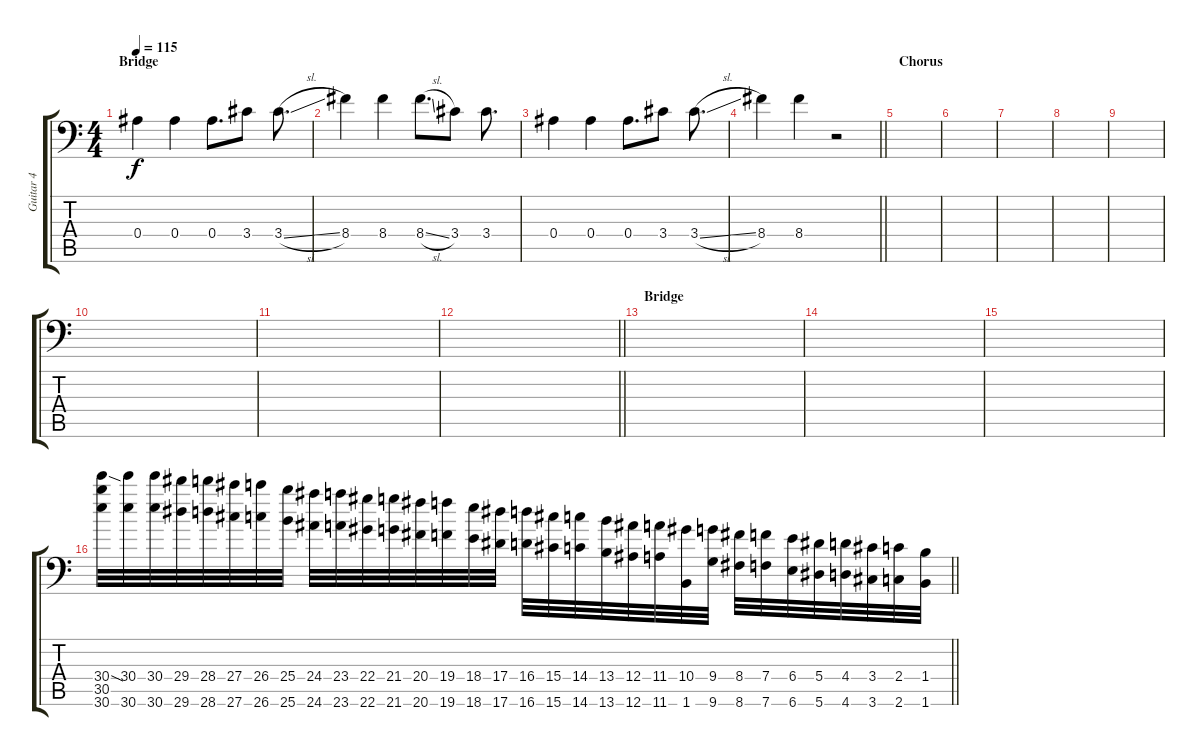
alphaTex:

\track ("Guitar 4" "Guitar 4") {instrument distortionguitar}
\staff {score tabs}
\tuning (C4 G3 Eb3 Bb2 F2 Bb1) {hide}
\ts (4 4)
\section ("" "Bridge")
\tempo 115
\clef f4
\ks c
0.4.4{dy f} 0.4.4 0.4.8{d} 3.4.8 3.4{sl}.8{d} |
8.4.4 8.4.4 8.4{sl}.8{d} 3.4.8 3.4.8{d} |
0.4.4 0.4.4 0.4.8{d} 3.4.8 3.4{sl}.8{d} |
\barLineRight lightlight
8.4.4 8.4.4 r.2 |
\section ("" "Chorus")
|
|
|
|
|
|
|
\barLineRight lightlight
|
\section ("" "Bridge")
|
|
|
\barLineRight lightlight
(30.4{sod} 30.5 30.6).32{balance 16 instrument guitarfretnoise} (30.4 30.6).32 (30.4 30.6).32 (29.4 29.6).32 (28.4 28.6).32 (27.4 27.6).32 (26.4 26.6).32 (25.4 25.6).32 (24.4 24.6).32 (23.4 23.6).32 (22.4 22.6).32 (21.4 21.6).32 (20.4 20.6).32 (19.4 19.6).32 (18.4 18.6).32 (17.4 17.6).32 (16.4 16.6).32 (15.4 15.6).32 (14.4 14.6).32 (13.4 13.6).32 (12.4 12.6).32 (11.4 11.6).32 (10.4 1.6).32 (9.4 9.6).32 (8.4 8.6).32 (7.4 7.6).32 (6.4 6.6).32 (5.4 5.6).32 (4.4 4.6).32 (3.4 3.6).32 (2.4 2.6).32 (1.4 1.6).32
